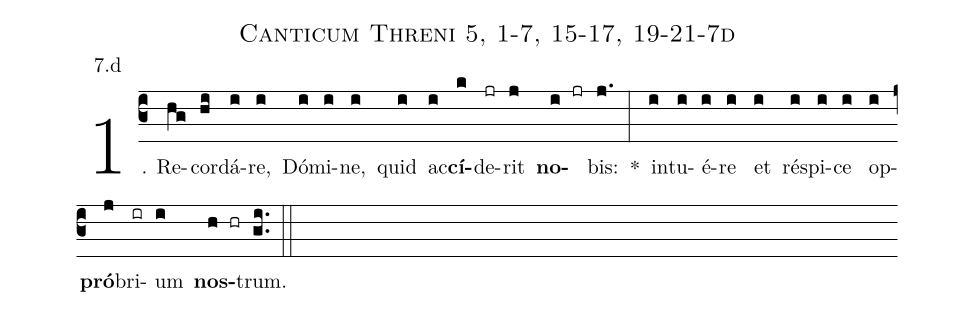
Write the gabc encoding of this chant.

name: Canticum Threni 5, 1-7, 15-17, 19-21-7d;
annotation: 7.d;
%%
(c3)1. Re(hg)cor(hi)dá(i)re,(i) Dó(i)mi(i)ne,(i) quid(i) ac(i)<b>cí</b>(k)de(jr)rit(j) <b>no</b>(i jr)bis:(j.) *(:) in(i)tu(i)é(i)re(i) et(i) ré(i)spi(i)ce(i) op(i)<b>pró</b>(j)bri(ir)um(i) <b>nos</b>(h hr)trum.(gi..) (::)
